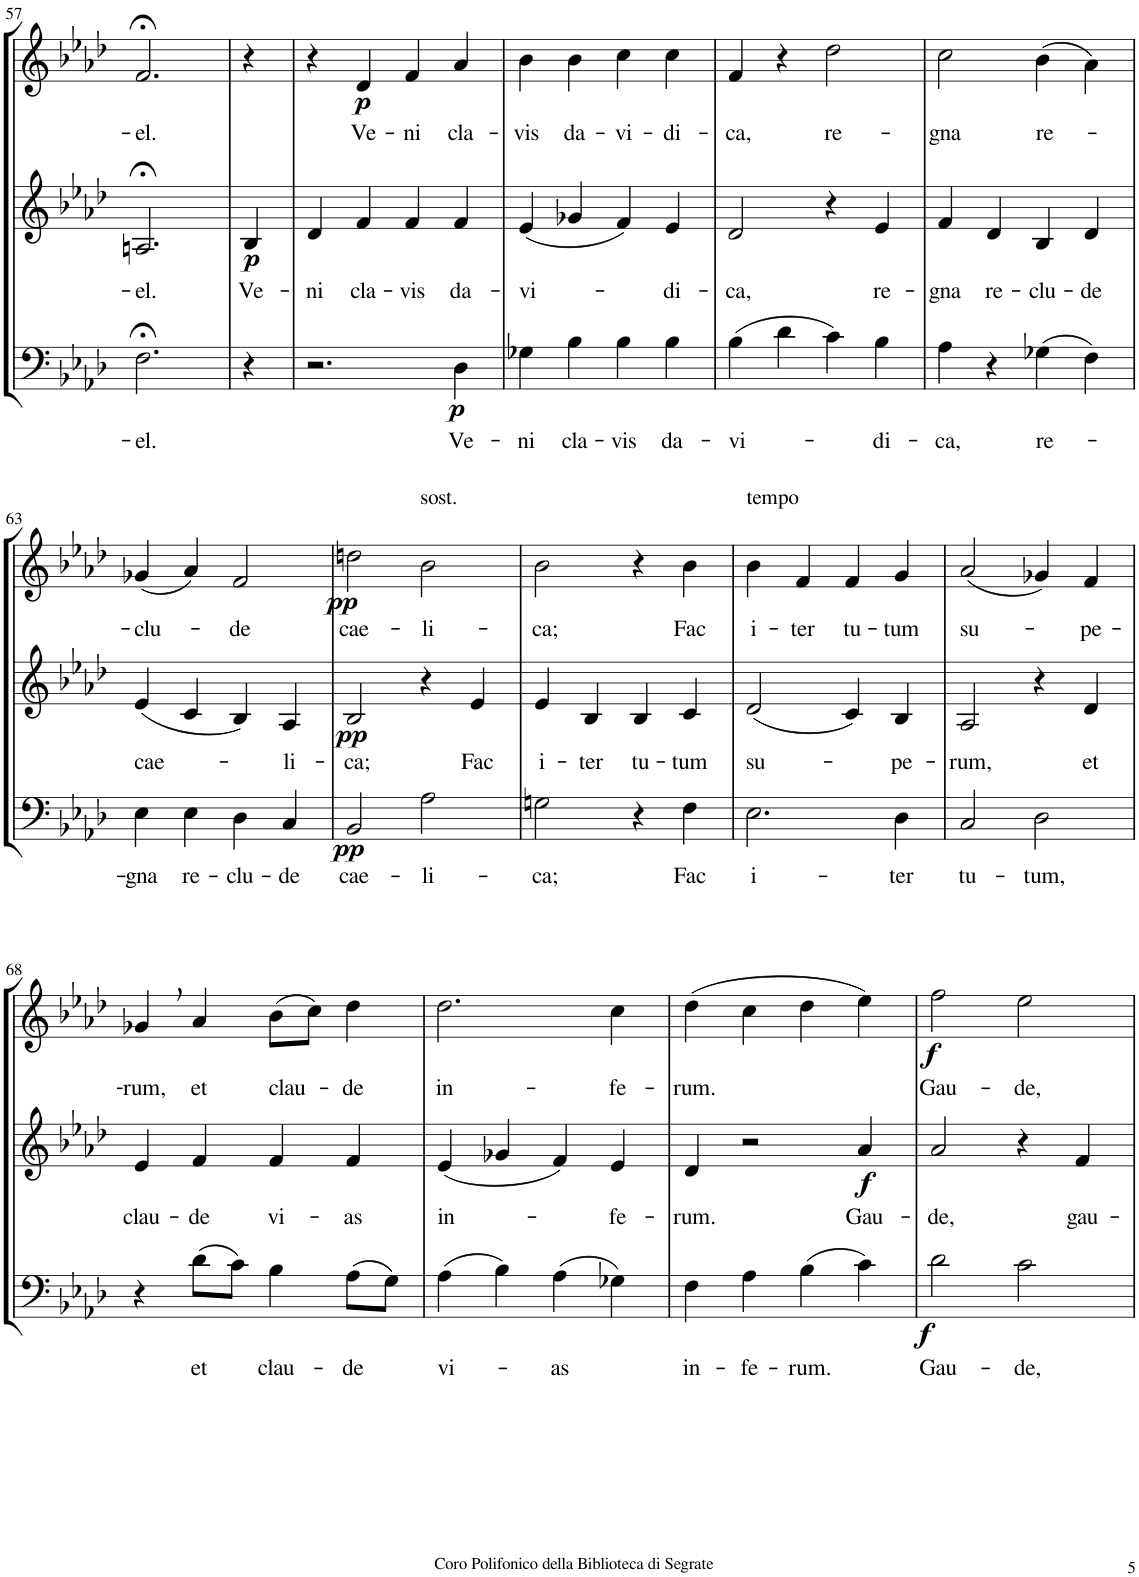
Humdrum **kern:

**kern	**text	**dynam	**kern	**text	**dynam	**kern	**text	**dynam
*part3	*part3	*part3	*part2	*part2	*part2	*part1	*part1	*part1
*staff3	*staff3	*staff3	*staff2	*staff2	*staff2	*staff1	*staff1	*staff1
*I"B.	*	*	*I"C.	*	*	*I"S.	*	*
!!LO:PB:g=z
*clefF4	*	*	*clefG2	*	*	*clefG2	*	*
*	*	*	*	*	*	*Trd1c2	*	*
*k[b-e-a-d-]	*	*	*k[b-e-a-d-]	*	*	*k[b-e-a-d-]	*	*
*A-:	*	*	*A-:	*	*	*A-:	*	*
*M2/2	*	*	*M2/2	*	*	*M2/2	*	*
=57	=57	=57	=57	=57	=57	=57	=57	=57
!	!LO:LY:b	!	!	!LO:LY:b	!	!	!LO:LY:b	!
2.F;<\	-el.	.	2.An;</	-el.	.	2.f;</	-el.	.
=58	=58	=58	=58	=58	=58	=58	=58	=58
!	!	!	!	!LO:LY:b	!LO:DY:b	!	!	!
4r	.	.	4B-/	Ve-	p	4r	.	.
=59	=59	=59	=59	=59	=59	=59	=59	=59
!	!	!	!	!LO:LY:b	!	!	!	!
2.r	.	.	4d-/	-ni	.	4r	.	.
!	!	!	!	!LO:LY:b	!	!	!LO:LY:b	!LO:DY:b
.	.	.	4f/	cla-	.	4d-/	Ve-	p
!	!	!	!	!LO:LY:b	!	!	!LO:LY:b	!
.	.	.	4f/	-vis	.	4f/	-ni	.
!	!LO:LY:b	!LO:DY:b	!	!LO:LY:b	!	!	!LO:LY:b	!
4D-\	Ve-	p	4f/	da-	.	4a-/	cla-	.
=60	=60	=60	=60	=60	=60	=60	=60	=60
!	!LO:LY:b	!	!	!LO:LY:b	!	!	!LO:LY:b	!
4G-X\	-ni	.	(4e-/	-vi-	.	4b-\	-vis	.
!	!LO:LY:b	!	!	!	!	!	!LO:LY:b	!
4B-\	cla-	.	4g-X/	.	.	4b-\	da-	.
!	!LO:LY:b	!	!	!	!	!	!LO:LY:b	!
4B-\	-vis	.	4f/)	.	.	4cc\	-vi-	.
!	!LO:LY:b	!	!	!LO:LY:b	!	!	!LO:LY:b	!
4B-\	da-	.	4e-/	-di-	.	4cc\	-di-	.
=61	=61	=61	=61	=61	=61	=61	=61	=61
!	!LO:LY:b	!	!	!LO:LY:b	!	!	!LO:LY:b	!
(4B-\	-vi-	.	2d-/	-ca,	.	4f/	-ca,	.
4d-\	.	.	.	.	.	4r	.	.
!	!	!	!	!	!	!	!LO:LY:b	!
4c\)	.	.	4r	.	.	2dd-\	re-	.
!	!LO:LY:b	!	!	!LO:LY:b	!	!	!	!
4B-\	-di-	.	4e-/	re-	.	.	.	.
=62	=62	=62	=62	=62	=62	=62	=62	=62
!	!LO:LY:b	!	!	!LO:LY:b	!	!	!LO:LY:b	!
4A-\	-ca,	.	4f/	-gna	.	2cc\	-gna	.
!	!	!	!	!LO:LY:b	!	!	!	!
4r	.	.	4d-/	re-	.	.	.	.
!	!LO:LY:b	!	!	!LO:LY:b	!	!	!LO:LY:b	!
(4G-X\	re-	.	4B-/	-clu-	.	(4b-\	re-	.
!	!	!	!	!LO:LY:b	!	!	!	!
4F\)	.	.	4d-/	-de	.	4a-\)	.	.
!!LO:LB:g=z
=63	=63	=63	=63	=63	=63	=63	=63	=63
!	!LO:LY:b	!	!	!LO:LY:b	!	!	!LO:LY:b	!
4E-\	-gna	.	(4e-/	cae-	.	(4g-X/	-clu-	.
!	!LO:LY:b	!	!	!	!	!	!	!
4E-\	re-	.	4c/	.	.	4a-/)	.	.
!	!LO:LY:b	!	!	!	!	!	!LO:LY:b	!
4D-\	-clu-	.	4B-/)	.	.	2f/	-de	.
!	!LO:LY:b	!	!	!LO:LY:b	!	!	!	!
4C/	-de	.	4A-/	-li-	.	.	.	.
=64	=64	=64	=64	=64	=64	=64	=64	=64
!	!LO:LY:b	!LO:DY:b	!	!LO:LY:b	!LO:DY:b	!	!LO:LY:b	!LO:DY:b
2BB-/	cae-	pp	2B-/	-ca;	pp	2ddn\	cae-	pp
!	!	!	!	!	!	!LO:TX:a:t=sost.	!	!
!	!LO:LY:b	!	!	!	!	!	!LO:LY:b	!
2A-\	-li-	.	4r	.	.	2b-\	-li-	.
!	!	!	!	!LO:LY:b	!	!	!	!
.	.	.	4e-/	Fac	.	.	.	.
=65	=65	=65	=65	=65	=65	=65	=65	=65
!	!LO:LY:b	!	!	!LO:LY:b	!	!	!LO:LY:b	!
2Gn\	-ca;	.	4e-/	i-	.	2b-\	-ca;	.
!	!	!	!	!LO:LY:b	!	!	!	!
.	.	.	4B-/	-ter	.	.	.	.
!	!	!	!	!LO:LY:b	!	!	!	!
4r	.	.	4B-/	tu-	.	4r	.	.
!	!LO:LY:b	!	!	!LO:LY:b	!	!	!LO:LY:b	!
4F\	Fac	.	4c/	-tum	.	4b-\	Fac	.
=66	=66	=66	=66	=66	=66	=66	=66	=66
!	!	!	!	!	!	!LO:TX:a:t=tempo	!	!
!	!LO:LY:b	!	!	!LO:LY:b	!	!	!LO:LY:b	!
2.E-\	i-	.	(2d-/	su-	.	4b-\	i-	.
!	!	!	!	!	!	!	!LO:LY:b	!
.	.	.	.	.	.	4f/	-ter	.
!	!	!	!	!	!	!	!LO:LY:b	!
.	.	.	4c/)	.	.	4f/	tu-	.
!	!LO:LY:b	!	!	!LO:LY:b	!	!	!LO:LY:b	!
4D-\	-ter	.	4B-/	-pe-	.	4g/	-tum	.
=67	=67	=67	=67	=67	=67	=67	=67	=67
!	!LO:LY:b	!	!	!LO:LY:b	!	!	!LO:LY:b	!
2C/	tu-	.	2A-/	-rum,	.	(2a-/	su-	.
!	!LO:LY:b	!	!	!	!	!	!	!
2D-\	-tum,	.	4r	.	.	4g-X/)	.	.
!	!	!	!	!LO:LY:b	!	!	!LO:LY:b	!
.	.	.	4d-/	et	.	4f/	-pe-	.
!!LO:LB:g=z
=68	=68	=68	=68	=68	=68	=68	=68	=68
!	!	!	!	!LO:LY:b	!	!	!LO:LY:b	!
4r	.	.	4e-/	clau-	.	4g-X,/	-rum,	.
!	!LO:LY:b	!	!	!LO:LY:b	!	!	!LO:LY:b	!
(8d-\L	et	.	4f/	-de	.	4a-/	et	.
8c\J)	.	.	.	.	.	.	.	.
!	!LO:LY:b	!	!	!LO:LY:b	!	!	!LO:LY:b	!
4B-\	clau-	.	4f/	vi-	.	(8b-\L	clau-	.
.	.	.	.	.	.	8cc\J)	.	.
!	!LO:LY:b	!	!	!LO:LY:b	!	!	!LO:LY:b	!
(8A-\L	-de	.	4f/	-as	.	4dd-\	-de	.
8G\J)	.	.	.	.	.	.	.	.
=69	=69	=69	=69	=69	=69	=69	=69	=69
!	!LO:LY:b	!	!	!LO:LY:b	!	!	!LO:LY:b	!
(4A-\	vi-	.	(4e-/	in-	.	2.dd-\	in-	.
4B-\)	.	.	4g-X/	.	.	.	.	.
!	!LO:LY:b	!	!	!	!	!	!	!
(4A-\	-as	.	4f/)	.	.	.	.	.
!	!	!	!	!LO:LY:b	!	!	!LO:LY:b	!
4G-X\)	.	.	4e-/	-fe-	.	4cc\	-fe-	.
=70	=70	=70	=70	=70	=70	=70	=70	=70
!	!LO:LY:b	!	!	!LO:LY:b	!	!	!LO:LY:b	!
4F\	in-	.	4d-/	-rum.	.	(4dd-\	-rum.	.
!	!LO:LY:b	!	!	!	!	!	!	!
4A-\	-fe-	.	2r	.	.	4cc\	.	.
!	!LO:LY:b	!	!	!	!	!	!	!
(4B-\	-rum.	.	.	.	.	4dd-\	.	.
!	!	!	!	!LO:LY:b	!LO:DY:b	!	!	!
4c\)	.	.	4a-/	Gau-	f	4ee-\)	.	.
=71	=71	=71	=71	=71	=71	=71	=71	=71
!	!LO:LY:b	!LO:DY:b	!	!LO:LY:b	!	!	!LO:LY:b	!LO:DY:b
2d-\	Gau-	f	2a-/	-de,	.	2ff\	Gau-	f
!	!LO:LY:b	!	!	!	!	!	!LO:LY:b	!
2c\	-de,	.	4r	.	.	2ee-\	-de,	.
!	!	!	!	!LO:LY:b	!	!	!	!
.	.	.	4f/	gau-	.	.	.	.
=	=	=	=	=	=	=	=	=
*-	*-	*-	*-	*-	*-	*-	*-	*-
